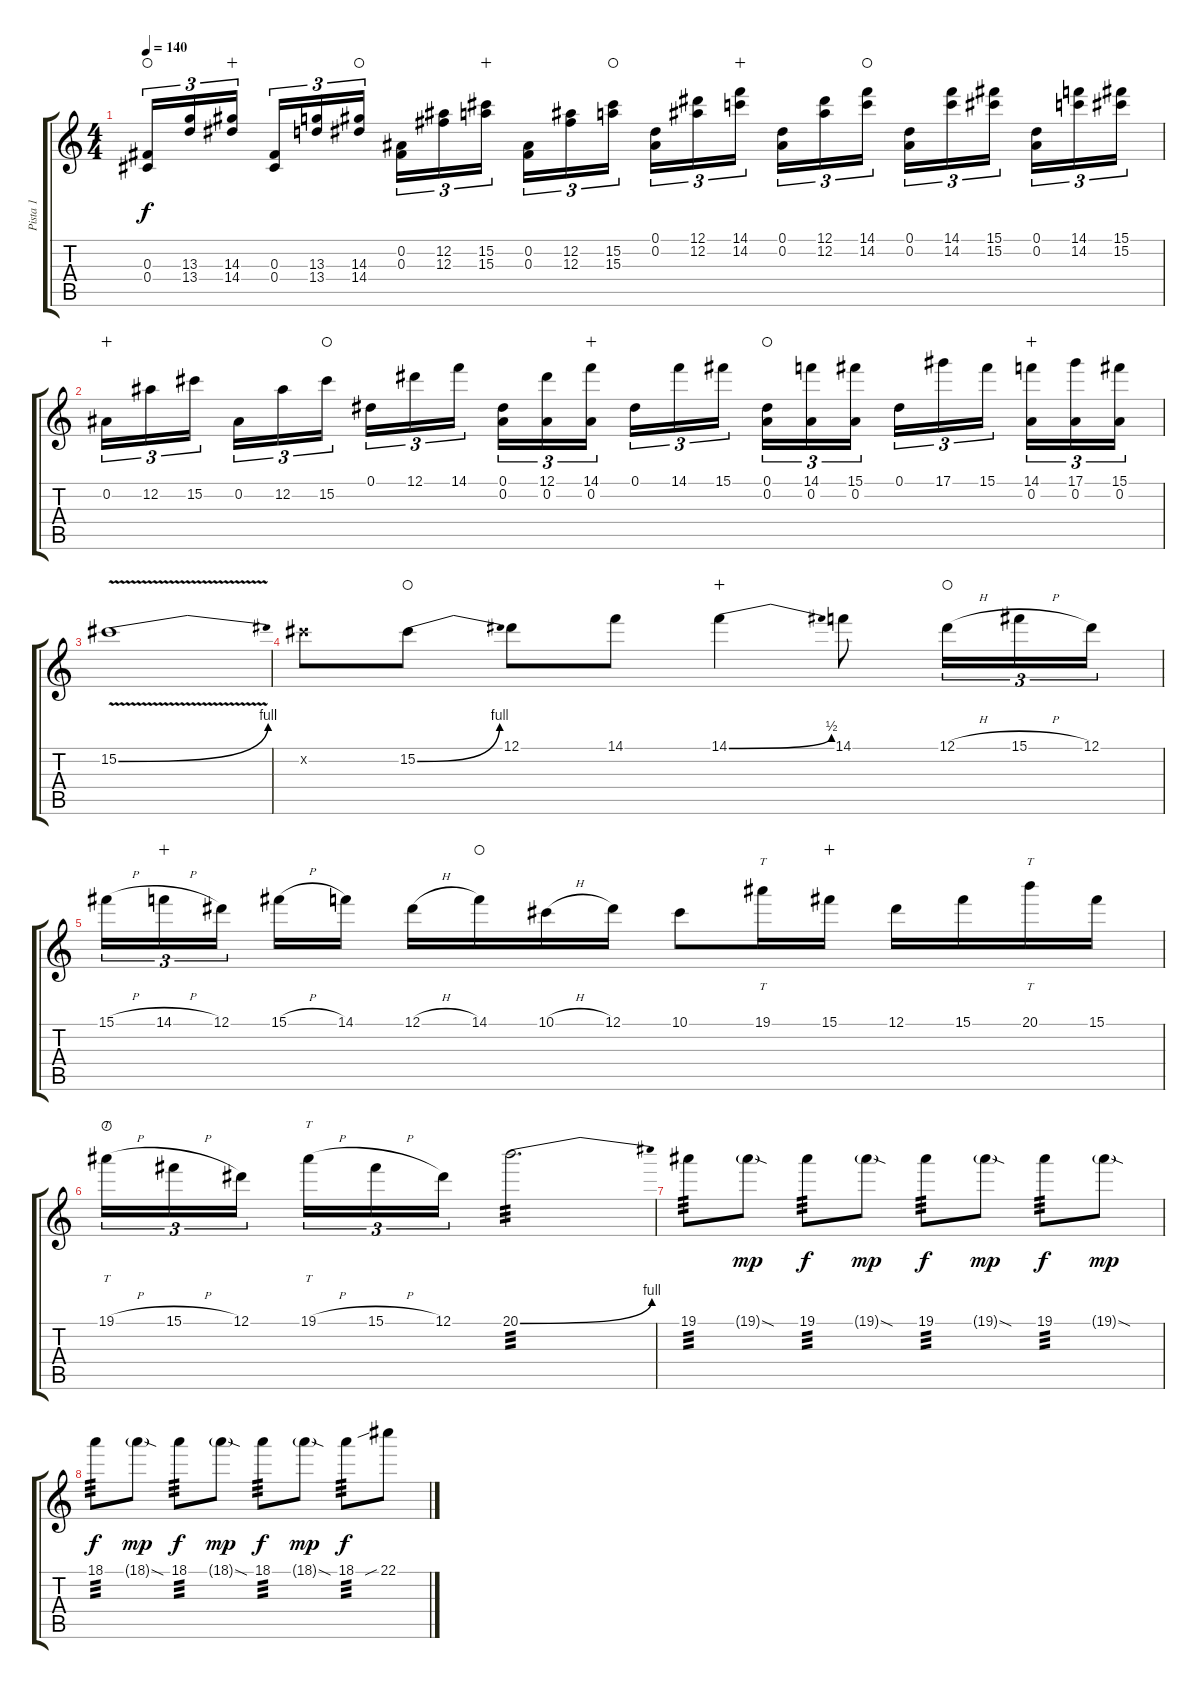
\track ("Pista 1" "Pista 1") {instrument overdrivenguitar}
\staff {score tabs}
\tuning (Eb4 Bb3 Gb3 Db3 Ab2 Eb2) {hide}
\ts (4 4)
\tempo 140
\clef g2
\ks c
(0.3 0.4).16{tu (3 2) dy f waho} (13.3 13.4).16{tu (3 2)} (14.3 14.4).16{tu (3 2) wahc beam splitsecondary} (0.3 0.4).16{tu (3 2)} (13.3 13.4).16{tu (3 2)} (14.3 14.4).16{tu (3 2) waho} (0.2 0.3).16{tu (3 2)} (12.2 12.3).16{tu (3 2)} (15.2 15.3).16{tu (3 2) wahc beam splitsecondary} (0.2 0.3).16{tu (3 2)} (12.2 12.3).16{tu (3 2)} (15.2 15.3).16{tu (3 2) waho} (0.1 0.2).16{tu (3 2)} (12.1 12.2).16{tu (3 2)} (14.1 14.2).16{tu (3 2) wahc beam splitsecondary} (0.1 0.2).16{tu (3 2)} (12.1 12.2).16{tu (3 2)} (14.1 14.2).16{tu (3 2) waho} (0.1 0.2).16{tu (3 2)} (14.1 14.2).16{tu (3 2)} (15.1 15.2).16{tu (3 2) beam splitsecondary} (0.1 0.2).16{tu (3 2)} (14.1 14.2).16{tu (3 2)} (15.1 15.2).16{tu (3 2)} |
0.2.16{tu (3 2) wahc} 12.2.16{tu (3 2)} 15.2.16{tu (3 2) beam splitsecondary} 0.2.16{tu (3 2)} 12.2.16{tu (3 2)} 15.2.16{tu (3 2) waho} 0.1.16{tu (3 2)} 12.1.16{tu (3 2)} 14.1.16{tu (3 2) beam splitsecondary} (0.1 0.2).16{tu (3 2)} (12.1 0.2).16{tu (3 2)} (14.1 0.2).16{tu (3 2) wahc} 0.1.16{tu (3 2)} 14.1.16{tu (3 2)} 15.1.16{tu (3 2) beam splitsecondary} (0.1 0.2).16{tu (3 2) waho} (14.1 0.2).16{tu (3 2)} (15.1 0.2).16{tu (3 2)} 0.1.16{tu (3 2)} 17.1.16{tu (3 2)} 15.1.16{tu (3 2) beam splitsecondary} (14.1 0.2).16{tu (3 2) wahc} (17.1 0.2).16{tu (3 2)} (15.1 0.2).16{tu (3 2)} |
15.2{be (bend 0 0 60 4) v}.1 |
15.2{x}.8 15.2{be (bend 0 0 60 4)}.8{waho} 12.1.8 14.1.8 14.1{be (bend 0 0 60 2)}.4{wahc} 14.1.8 12.1{h}.16{tu (3 2) waho} 15.1{h}.16{tu (3 2)} 12.1.16{tu (3 2)} |
15.1{h}.16{tu (3 2)} 14.1{h}.16{tu (3 2) wahc} 12.1.16{tu (3 2) beam splitsecondary} 15.1{h}.16 14.1.16 12.1{h}.16 14.1.16{waho} 10.1{h}.16 12.1.16 10.1.8 19.1.16{tt} 15.1.16{wahc} 12.1.16 15.1.16 20.1.16{tt} 15.1.16 |
19.1{h}.16{tt tu (3 2) waho} 15.1{h}.16{tu (3 2)} 12.1.16{tu (3 2) beam splitsecondary} 19.1{h}.16{tt tu (3 2)} 15.1{h}.16{tu (3 2)} 12.1.16{tu (3 2)} 20.1{be (bend 0 0 60 4)}.2{d tp 3} |
19.1.8{tp 3} 19.1{sod g}.8{dy mp} 19.1.8{tp 3 dy f} 19.1{sod g}.8{dy mp} 19.1.8{tp 3 dy f} 19.1{sod g}.8{dy mp} 19.1.8{tp 3 dy f} 19.1{sod g}.8{dy mp} |
18.1.8{tp 3 dy f} 18.1{sod g}.8{dy mp} 18.1.8{tp 3 dy f} 18.1{sod g}.8{dy mp} 18.1.8{tp 3 dy f} 18.1{sod g}.8{dy mp} 18.1.8{tp 3 dy f} 22.1{sib}.8
